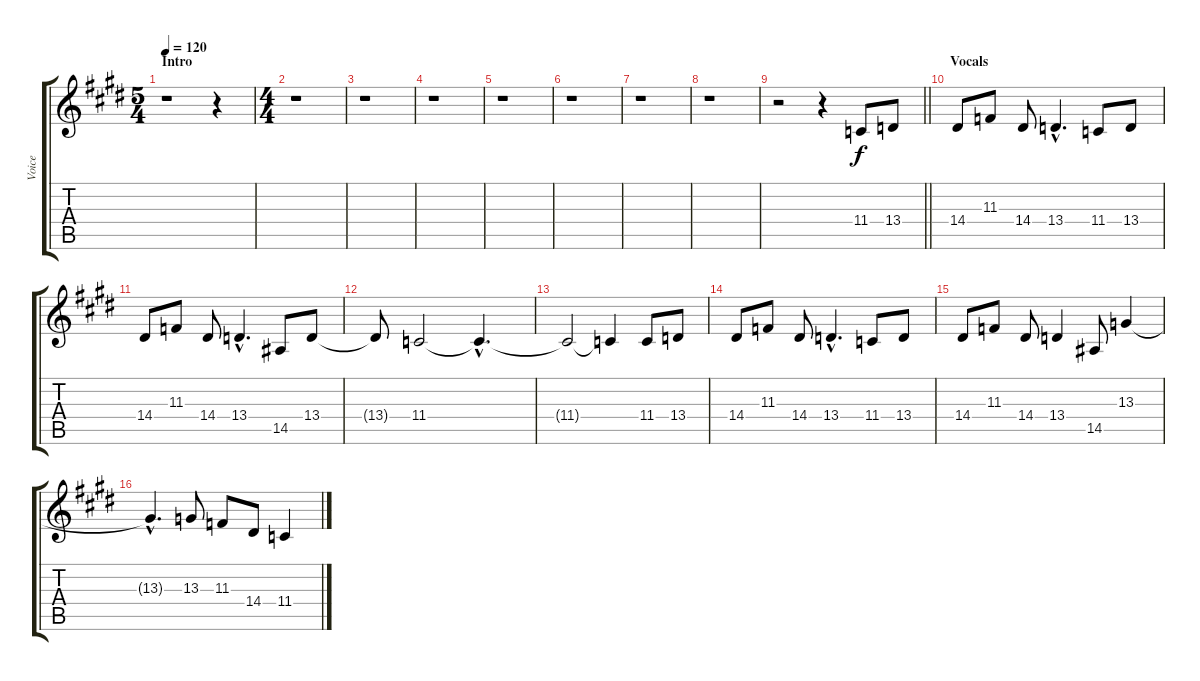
\track ("Voice" "Voice") {instrument cello}
\staff {score tabs}
\tuning (Eb4 Bb3 Gb3 Db3 Ab2 Eb2) {hide}
\ts (5 4)
\section ("" "Intro")
\tempo 120
\clef g2
\ks e
r.1{dy f instrument cello} r.4 |
\ts (4 4)
r.1 |
r.1 |
r.1 |
r.1 |
r.1 |
r.1 |
r.1 |
\barLineRight lightlight
r.2 r.4 11.4.8 13.4.8 |
\section ("" "Vocals")
14.4.8 11.3.8 14.4.8 13.4{hac}.4{d} 11.4.8 13.4.8 |
14.4.8 11.3.8 14.4.8 13.4{hac}.4{d} 14.5.8 13.4.8 |
13.4{t}.8 11.4.2 11.4{hac t}.4{d} |
11.4{t}.2 11.4{t}.4 11.4.8 13.4.8 |
14.4.8 11.3.8 14.4.8 13.4{hac}.4{d} 11.4.8 13.4.8 |
14.4.8 11.3.8 14.4.8 13.4.4 14.5.8 13.3.4 |
13.3{hac t}.4{d} 13.3.8 11.3.8 14.4.8 11.4.4
